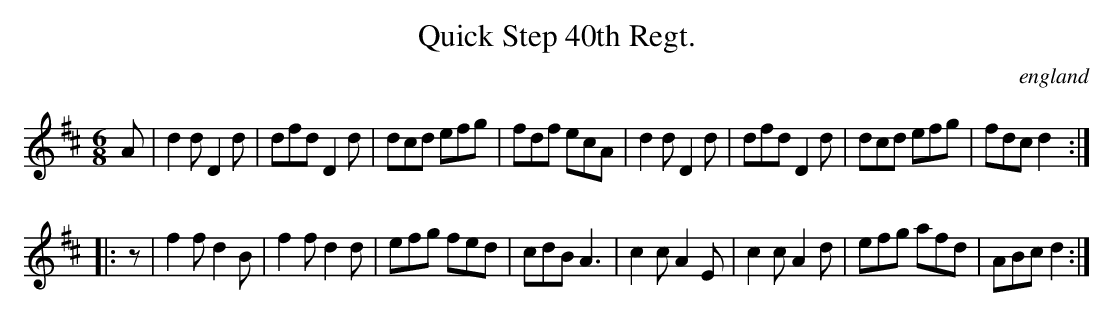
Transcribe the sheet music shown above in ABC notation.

X:1
T:Quick Step 40th Regt.
O:england
M:6/8
K:D
A|\
d2d D2d| dfd D2d| dcd efg| fdf ecA|\
d2d D2d| dfd D2d| dcd efg| fdc d2::
z|\
f2f d2B| f2f d2d| efg fed| cdB A3|\
c2c A2E| c2c A2d| efg afd| ABc d2 :|
